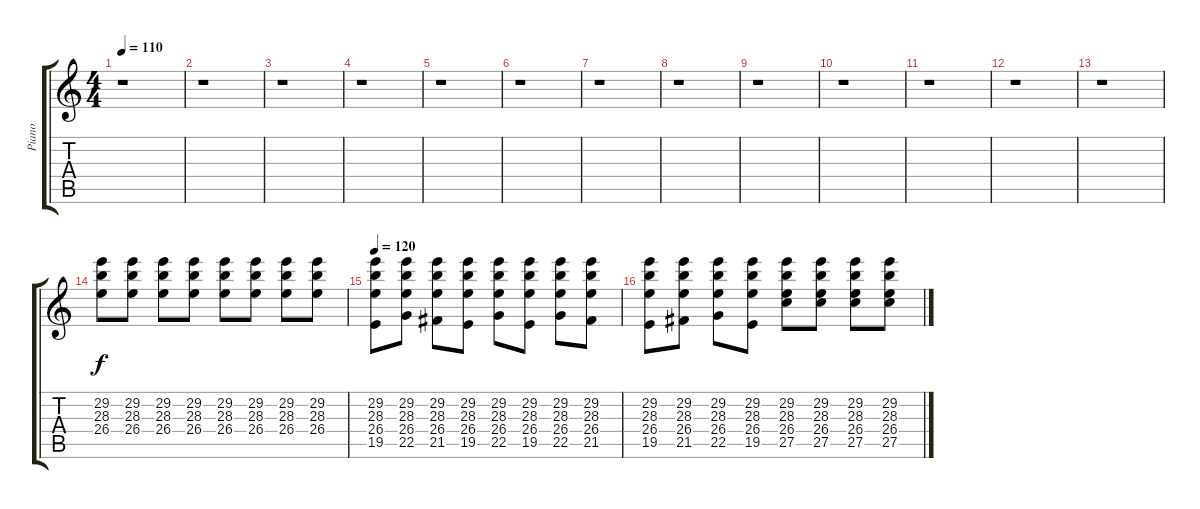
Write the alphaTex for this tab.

\track ("Piano" "Piano") {instrument acousticgrandpiano}
\staff {score tabs}
\tuning (E4 B3 G3 D3 A2 E2) {hide}
\ts (4 4)
\tempo 110
\clef g2
\ks c
r.1{dy f} |
r.1 |
r.1 |
r.1 |
r.1 |
r.1 |
r.1 |
r.1 |
r.1 |
r.1 |
r.1 |
r.1 |
r.1 |
(29.2 28.3 26.4).8 (29.2 28.3 26.4).8 (29.2 28.3 26.4).8 (29.2 28.3 26.4).8 (29.2 28.3 26.4).8 (29.2 28.3 26.4).8 (29.2 28.3 26.4).8 (29.2 28.3 26.4).8 |
\tempo 120
(29.2 28.3 26.4 19.5).8 (29.2 28.3 26.4 22.5).8 (29.2 28.3 26.4 21.5).8 (29.2 28.3 26.4 19.5).8 (29.2 28.3 26.4 22.5).8 (29.2 28.3 26.4 19.5).8 (29.2 28.3 26.4 22.5).8 (29.2 28.3 26.4 21.5).8 |
(29.2 28.3 26.4 19.5).8 (29.2 28.3 26.4 21.5).8 (29.2 28.3 26.4 22.5).8 (29.2 28.3 26.4 19.5).8 (29.2 28.3 26.4 27.5).8 (29.2 28.3 26.4 27.5).8 (29.2 28.3 26.4 27.5).8 (29.2 28.3 26.4 27.5).8
